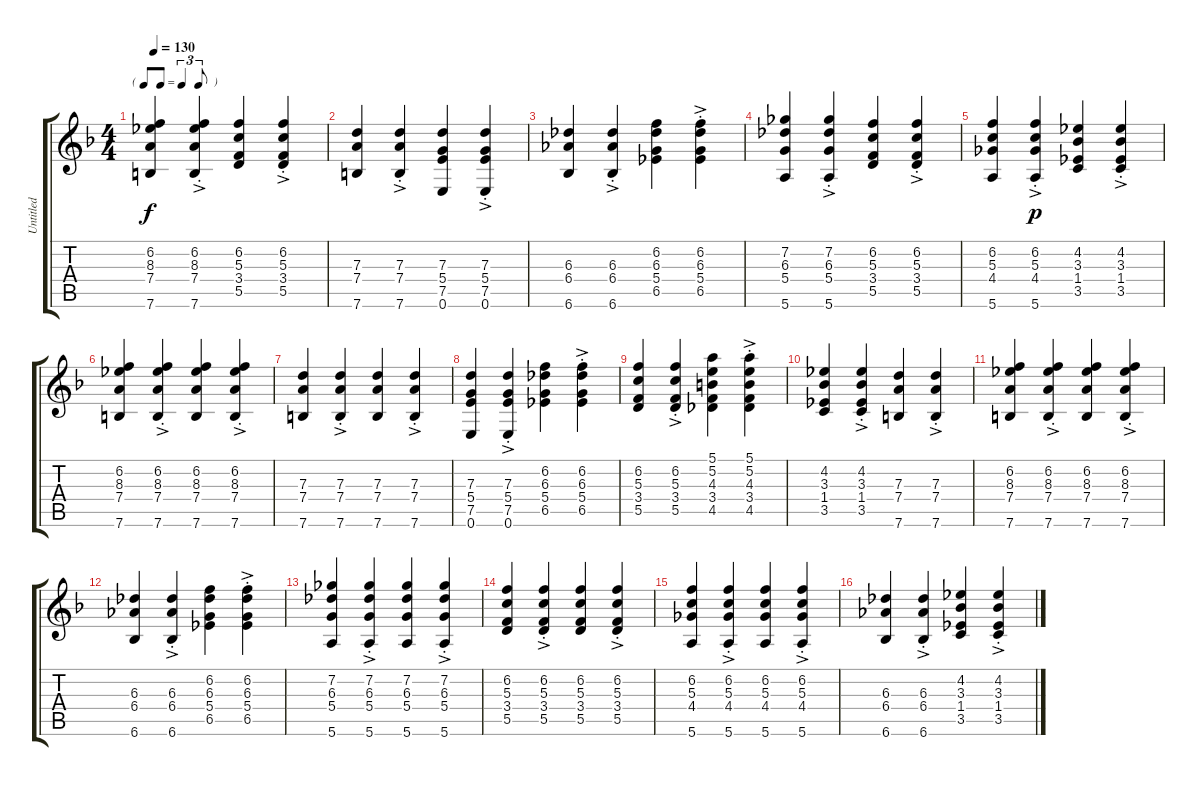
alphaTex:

\track ("Untitled" "Untitled") {instrument acousticguitarnylon}
\staff {score tabs}
\tuning (E4 B3 G3 D3 A2 E2) {hide}
\ts (4 4)
\tf triplet8th
\tempo 130
\clef g2
\ks f
(6.2 8.3 7.4 7.6).4{dy f} (6.2{ac st} 8.3{ac st} 7.4{ac st} 7.6{ac st}).4 (6.2 5.3 3.4 5.5).4 (6.2{ac st} 5.3{ac st} 3.4{ac st} 5.5{ac st}).4 |
(7.3 7.4 7.6).4 (7.3{ac st} 7.4{ac st} 7.6{ac st}).4 (7.3 5.4 7.5 0.6).4 (7.3{ac st} 5.4{ac st} 7.5{ac st} 0.6{ac st}).4 |
(6.3 6.4 6.6).4 (6.3{ac st} 6.4{ac st} 6.6{ac st}).4 (6.2 6.3 5.4 6.5).4 (6.2{ac st} 6.3{ac st} 5.4{ac st} 6.5{ac st}).4 |
(7.2 6.3 5.4 5.6).4 (7.2{ac st} 6.3{ac st} 5.4{ac st} 5.6{ac st}).4 (6.2 5.3 3.4 5.5).4 (6.2{ac st} 5.3{ac st} 3.4{ac st} 5.5{ac st}).4 |
(6.2 5.3 4.4 5.6).4 (6.2{ac st} 5.3{ac st} 4.4{ac st} 5.6{ac st}).4{dy p} (4.2 3.3 1.4 3.5).4 (4.2{ac st} 3.3{ac st} 1.4{ac st} 3.5{ac st}).4 |
(6.2 8.3 7.4 7.6).4 (6.2{ac st} 8.3{ac st} 7.4{ac st} 7.6{ac st}).4 (6.2 8.3 7.4 7.6).4 (6.2{ac st} 8.3{ac st} 7.4{ac st} 7.6{ac st}).4 |
(7.3 7.4 7.6).4 (7.3{ac st} 7.4{ac st} 7.6{ac st}).4 (7.3 7.4 7.6).4 (7.3{ac st} 7.4{ac st} 7.6{ac st}).4 |
(7.3 5.4 7.5 0.6).4 (7.3{ac st} 5.4{ac st} 7.5{ac st} 0.6{ac st}).4 (6.2 6.3 5.4 6.5).4 (6.2{ac st} 6.3{ac st} 5.4{ac st} 6.5{ac st}).4 |
(6.2 5.3 3.4 5.5).4 (6.2{ac st} 5.3{ac st} 3.4{ac st} 5.5{ac st}).4 (5.1 5.2 4.3 3.4 4.5).4 (5.1{ac st} 5.2{ac st} 4.3{ac st} 3.4{ac st} 4.5{ac st}).4 |
(4.2 3.3 1.4 3.5).4 (4.2{ac st} 3.3{ac st} 1.4{ac st} 3.5{ac st}).4 (7.3 7.4 7.6).4 (7.3{ac st} 7.4{ac st} 7.6{ac st}).4 |
(6.2 8.3 7.4 7.6).4 (6.2{ac st} 8.3{ac st} 7.4{ac st} 7.6{ac st}).4 (6.2 8.3 7.4 7.6).4 (6.2{ac st} 8.3{ac st} 7.4{ac st} 7.6{ac st}).4 |
(6.3 6.4 6.6).4 (6.3{ac st} 6.4{ac st} 6.6{ac st}).4 (6.2 6.3 5.4 6.5).4 (6.2{ac st} 6.3{ac st} 5.4{ac st} 6.5{ac st}).4 |
(7.2 6.3 5.4 5.6).4 (7.2{ac st} 6.3{ac st} 5.4{ac st} 5.6{ac st}).4 (7.2 6.3 5.4 5.6).4 (7.2{ac st} 6.3{ac st} 5.4{ac st} 5.6{ac st}).4 |
(6.2 5.3 3.4 5.5).4 (6.2{ac st} 5.3{ac st} 3.4{ac st} 5.5{ac st}).4 (6.2 5.3 3.4 5.5).4 (6.2{ac st} 5.3{ac st} 3.4{ac st} 5.5{ac st}).4 |
(6.2 5.3 4.4 5.6).4 (6.2{ac st} 5.3{ac st} 4.4{ac st} 5.6{ac st}).4 (6.2 5.3 4.4 5.6).4 (6.2{ac st} 5.3{ac st} 4.4{ac st} 5.6{ac st}).4 |
(6.3 6.4 6.6).4 (6.3{ac st} 6.4{ac st} 6.6{ac st}).4 (4.2 3.3 1.4 3.5).4 (4.2{ac st} 3.3{ac st} 1.4{ac st} 3.5{ac st}).4
